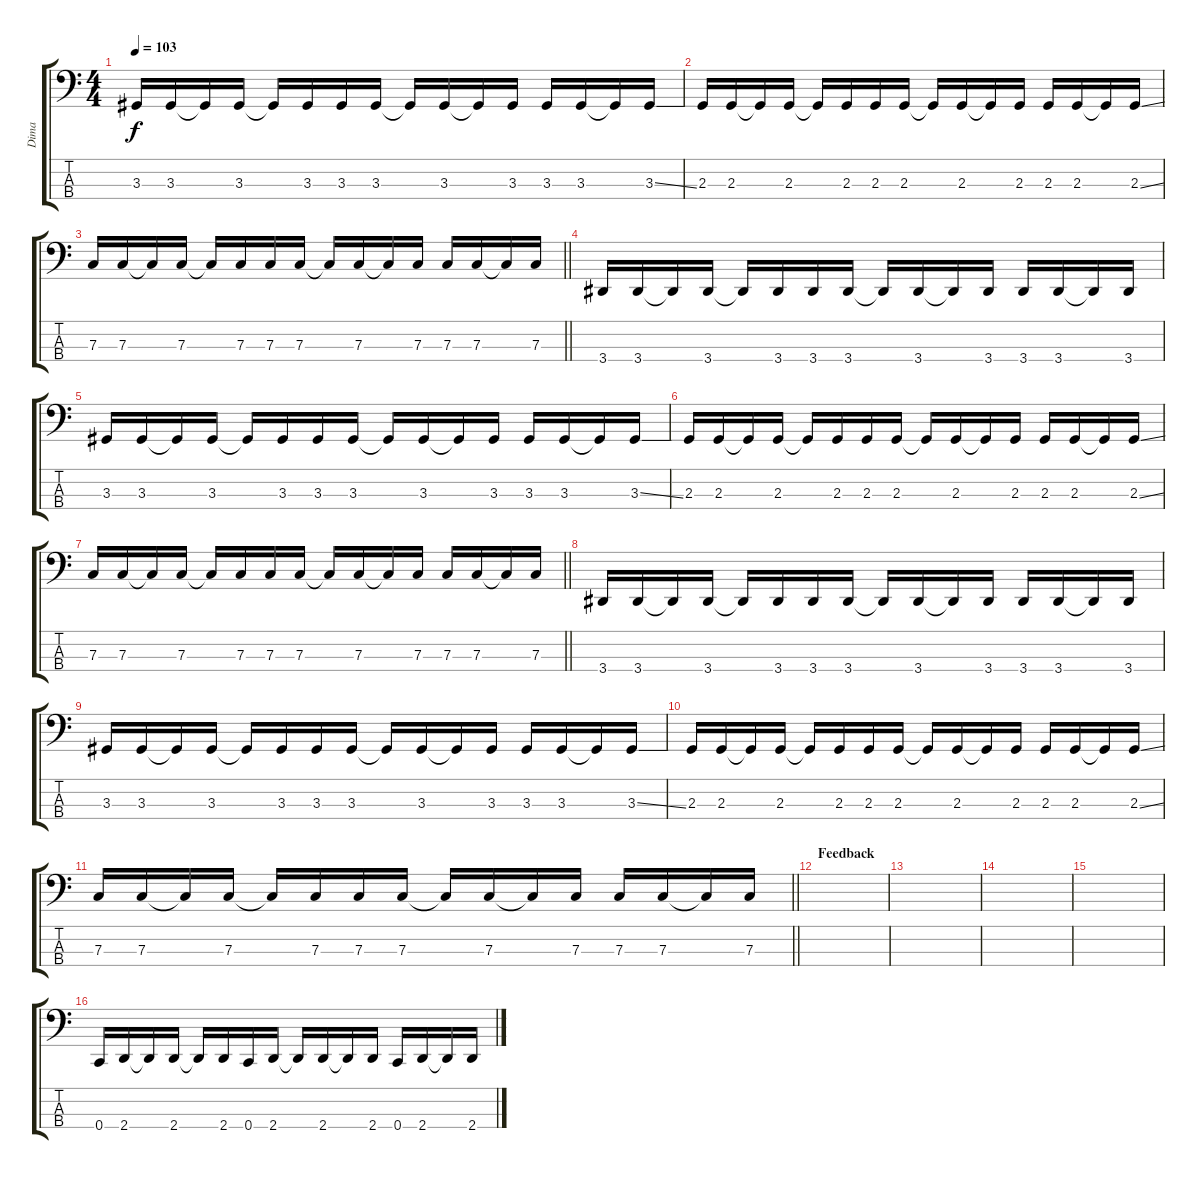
\track ("Dima" "Dima") {instrument electricbassfinger}
\staff {score tabs}
\tuning (Eb2 Bb1 F1 C1) {hide}
\ts (4 4)
\tempo 103
\clef f4
\ks c
3.3.16{dy f} 3.3.16 3.3{t}.16 3.3.16 3.3{t}.16 3.3.16 3.3.16 3.3.16 3.3{t}.16 3.3.16 3.3{t}.16 3.3.16 3.3.16 3.3.16 3.3{t}.16 3.3{ss}.16 |
2.3.16 2.3.16 2.3{t}.16 2.3.16 2.3{t}.16 2.3.16 2.3.16 2.3.16 2.3{t}.16 2.3.16 2.3{t}.16 2.3.16 2.3.16 2.3.16 2.3{t}.16 2.3{ss}.16 |
\barLineRight lightlight
7.3.16 7.3.16 7.3{t}.16 7.3.16 7.3{t}.16 7.3.16 7.3.16 7.3.16 7.3{t}.16 7.3.16 7.3{t}.16 7.3.16 7.3.16 7.3.16 7.3{t}.16 7.3.16 |
3.4.16 3.4.16 3.4{t}.16 3.4.16 3.4{t}.16 3.4.16 3.4.16 3.4.16 3.4{t}.16 3.4.16 3.4{t}.16 3.4.16 3.4.16 3.4.16 3.4{t}.16 3.4.16 |
3.3.16 3.3.16 3.3{t}.16 3.3.16 3.3{t}.16 3.3.16 3.3.16 3.3.16 3.3{t}.16 3.3.16 3.3{t}.16 3.3.16 3.3.16 3.3.16 3.3{t}.16 3.3{ss}.16 |
2.3.16 2.3.16 2.3{t}.16 2.3.16 2.3{t}.16 2.3.16 2.3.16 2.3.16 2.3{t}.16 2.3.16 2.3{t}.16 2.3.16 2.3.16 2.3.16 2.3{t}.16 2.3{ss}.16 |
\barLineRight lightlight
7.3.16 7.3.16 7.3{t}.16 7.3.16 7.3{t}.16 7.3.16 7.3.16 7.3.16 7.3{t}.16 7.3.16 7.3{t}.16 7.3.16 7.3.16 7.3.16 7.3{t}.16 7.3.16 |
3.4.16 3.4.16 3.4{t}.16 3.4.16 3.4{t}.16 3.4.16 3.4.16 3.4.16 3.4{t}.16 3.4.16 3.4{t}.16 3.4.16 3.4.16 3.4.16 3.4{t}.16 3.4.16 |
3.3.16 3.3.16 3.3{t}.16 3.3.16 3.3{t}.16 3.3.16 3.3.16 3.3.16 3.3{t}.16 3.3.16 3.3{t}.16 3.3.16 3.3.16 3.3.16 3.3{t}.16 3.3{ss}.16 |
2.3.16 2.3.16 2.3{t}.16 2.3.16 2.3{t}.16 2.3.16 2.3.16 2.3.16 2.3{t}.16 2.3.16 2.3{t}.16 2.3.16 2.3.16 2.3.16 2.3{t}.16 2.3{ss}.16 |
\barLineRight lightlight
7.3.16 7.3.16 7.3{t}.16 7.3.16 7.3{t}.16 7.3.16 7.3.16 7.3.16 7.3{t}.16 7.3.16 7.3{t}.16 7.3.16 7.3.16 7.3.16 7.3{t}.16 7.3.16 |
\section ("" "Feedback")
|
|
|
|
0.4.16 2.4.16 2.4{t}.16 2.4.16 2.4{t}.16 2.4.16 0.4.16 2.4.16 2.4{t}.16 2.4.16 2.4{t}.16 2.4.16 0.4.16 2.4.16 2.4{t}.16 2.4.16
